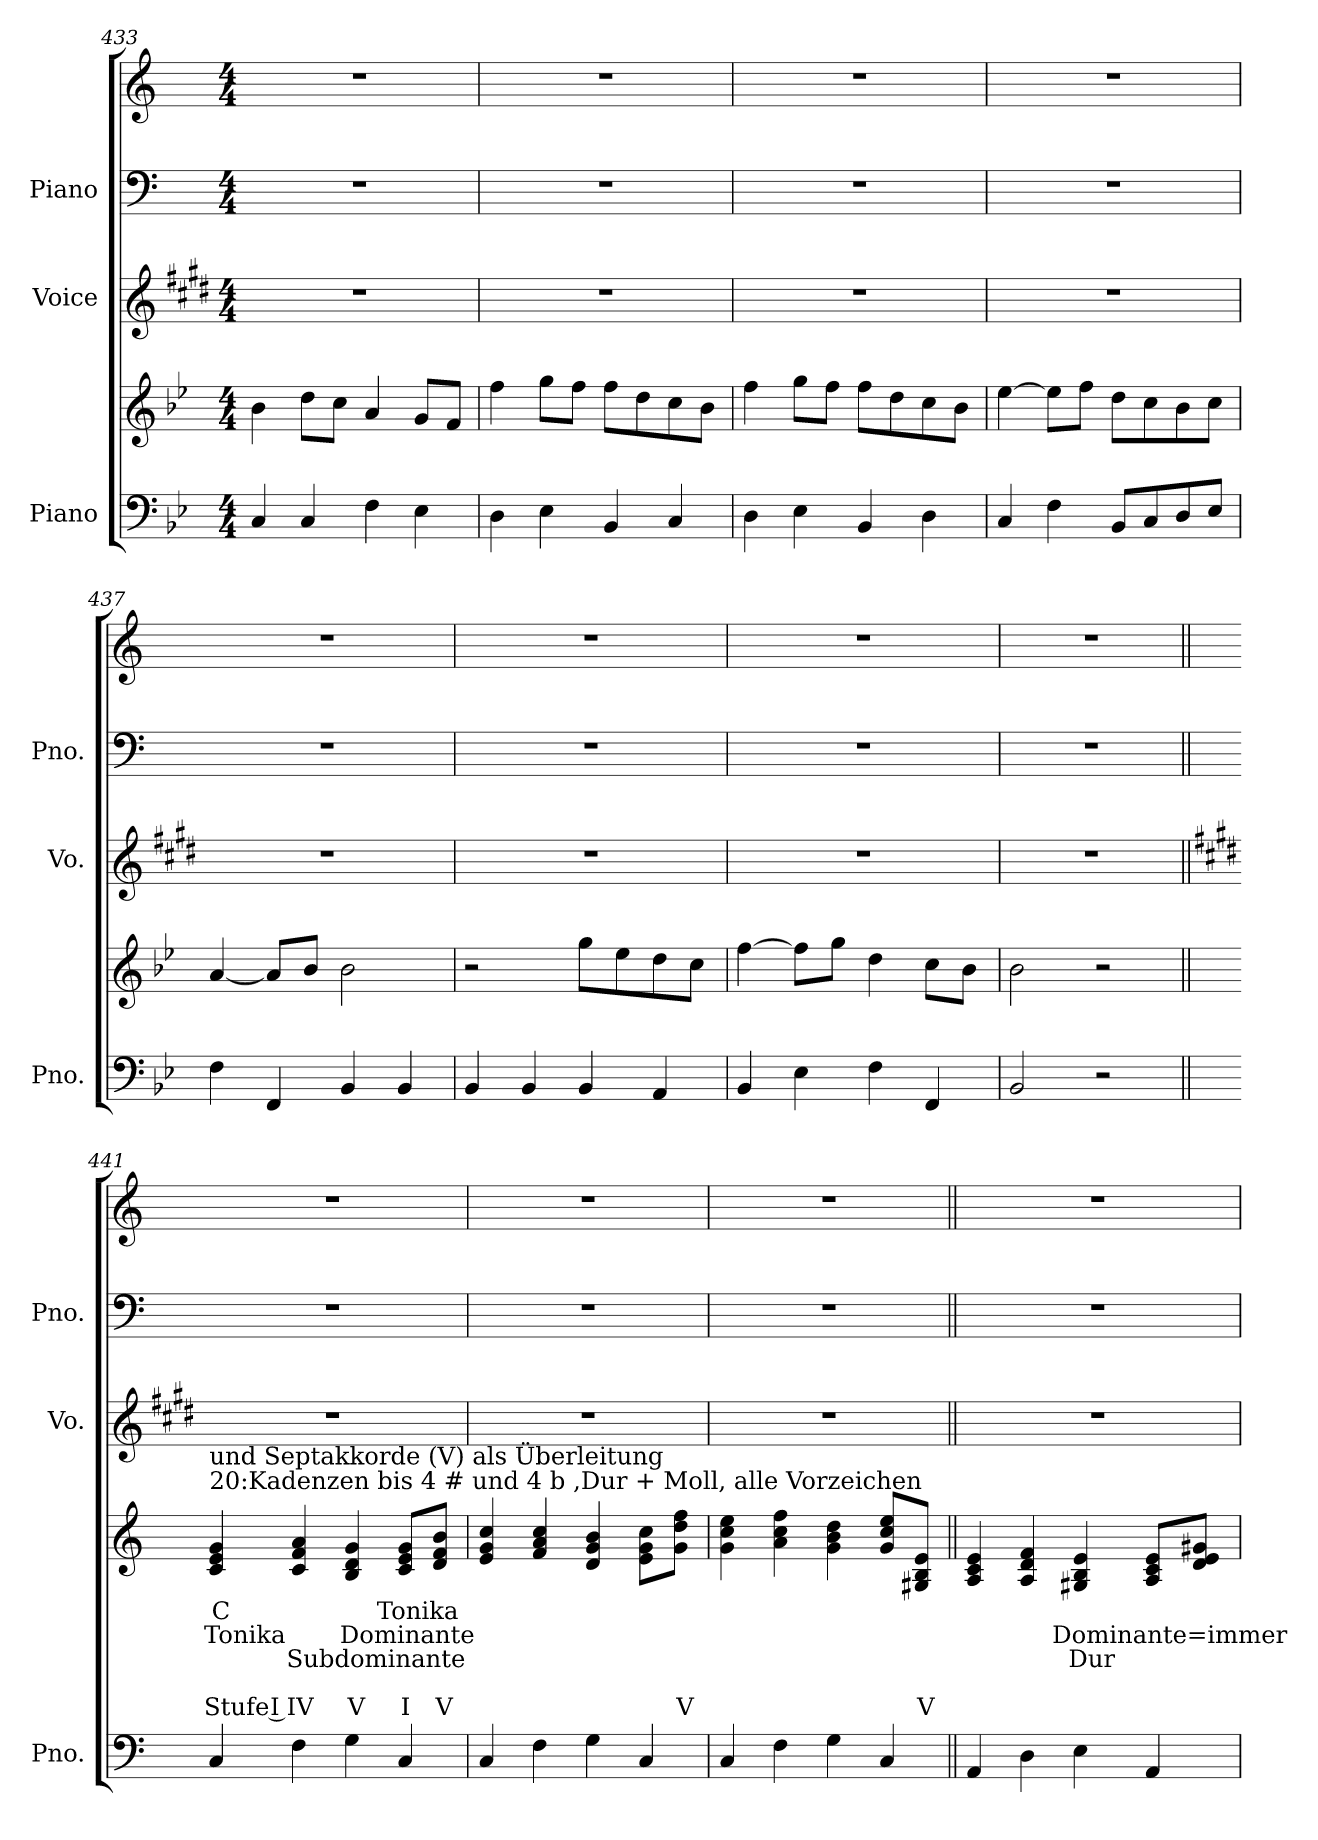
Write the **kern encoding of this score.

**kern	**kern	**text	**text	**text	**text	**text	**kern	**kern	**kern
*part3	*part3	*part3	*part3	*part3	*part3	*part3	*part2	*part1	*part1
*staff5	*staff4	*staff4	*staff4	*staff4	*staff4	*staff4	*staff3	*staff2	*staff1
*I"Piano	*	*	*	*	*	*	*I"Voice	*I"Piano	*
*I'Pno.	*	*	*	*	*	*	*I'Vo.	*I'Pno.	*
*clefF4	*clefG2	*	*	*	*	*	*clefG2	*clefF4	*clefG2
*k[b-e-]	*k[b-e-]	*	*	*	*	*	*k[f#c#g#d#]	*k[]	*k[]
*M4/4	*M4/4	*	*	*	*	*	*M4/4	*M4/4	*M4/4
=433	=433	=433	=433	=433	=433	=433	=433	=433	=433
4C/	4b-\	.	.	.	.	.	1r	1r	1r
4C/	8dd\L	.	.	.	.	.	.	.	.
.	8cc\J	.	.	.	.	.	.	.	.
4F\	4a/	.	.	.	.	.	.	.	.
4E-\	8g/L	.	.	.	.	.	.	.	.
.	8f/J	.	.	.	.	.	.	.	.
!!LO:LB:g=z
=434	=434	=434	=434	=434	=434	=434	=434	=434	=434
4D\	4ff\	.	.	.	.	.	1r	1r	1r
4E-\	8gg\L	.	.	.	.	.	.	.	.
.	8ff\J	.	.	.	.	.	.	.	.
4BB-/	8ff\L	.	.	.	.	.	.	.	.
.	8dd\	.	.	.	.	.	.	.	.
4C/	8cc\	.	.	.	.	.	.	.	.
.	8b-\J	.	.	.	.	.	.	.	.
=435	=435	=435	=435	=435	=435	=435	=435	=435	=435
4D\	4ff\	.	.	.	.	.	1r	1r	1r
4E-\	8gg\L	.	.	.	.	.	.	.	.
.	8ff\J	.	.	.	.	.	.	.	.
4BB-/	8ff\L	.	.	.	.	.	.	.	.
.	8dd\	.	.	.	.	.	.	.	.
4D\	8cc\	.	.	.	.	.	.	.	.
.	8b-\J	.	.	.	.	.	.	.	.
=436	=436	=436	=436	=436	=436	=436	=436	=436	=436
4C/	[4ee-\	.	.	.	.	.	1r	1r	1r
4F\	8ee-\L]	.	.	.	.	.	.	.	.
.	8ff\J	.	.	.	.	.	.	.	.
8BB-/L	8dd\L	.	.	.	.	.	.	.	.
8C/	8cc\	.	.	.	.	.	.	.	.
8D/	8b-\	.	.	.	.	.	.	.	.
8E-/J	8cc\J	.	.	.	.	.	.	.	.
=437	=437	=437	=437	=437	=437	=437	=437	=437	=437
4F\	[4a/	.	.	.	.	.	1r	1r	1r
4FF/	8a/L]	.	.	.	.	.	.	.	.
.	8b-/J	.	.	.	.	.	.	.	.
4BB-/	2b-\	.	.	.	.	.	.	.	.
4BB-/	.	.	.	.	.	.	.	.	.
=438	=438	=438	=438	=438	=438	=438	=438	=438	=438
4BB-/	2r	.	.	.	.	.	1r	1r	1r
4BB-/	.	.	.	.	.	.	.	.	.
4BB-/	8gg\L	.	.	.	.	.	.	.	.
.	8ee-\	.	.	.	.	.	.	.	.
4AA/	8dd\	.	.	.	.	.	.	.	.
.	8cc\J	.	.	.	.	.	.	.	.
!!LO:LB:g=z
=439	=439	=439	=439	=439	=439	=439	=439	=439	=439
4BB-/	[4ff\	.	.	.	.	.	1r	1r	1r
4E-\	8ff\L]	.	.	.	.	.	.	.	.
.	8gg\J	.	.	.	.	.	.	.	.
4F\	4dd\	.	.	.	.	.	.	.	.
4FF/	8cc\L	.	.	.	.	.	.	.	.
.	8b-\J	.	.	.	.	.	.	.	.
=440	=440	=440	=440	=440	=440	=440	=440	=440	=440
2BB-/	2b-\	.	.	.	.	.	1r	1r	1r
2r	2r	.	.	.	.	.	.	.	.
!!LO:PB:g=z
=441||	=441||	=441||	=441||	=441||	=441||	=441||	=441||	=441||	=441||
*k[]	*k[]	*	*	*	*	*	*	*	*
!	!LO:TX:a:t=20&colon;Kadenzen bis 4 # und 4 b ,Dur + Moll, alle Vorzeichen	!	!	!	!	!	!	!	!
!	!LO:TX:a:t=und Septakkorde (V) als Überleitung	!	!	!	!	!	!	!	!
!	!	!LO:LY:b	!LO:LY:b	!	!	!LO:LY:b	!	!	!
4C/	4c/ 4e/ 4g/	C	Tonika	.	.	Stufe I	1r	1r	1r
!	!	!	!	!LO:LY:b	!	!LO:LY:b	!	!	!
4F\	4c/ 4f/ 4a/	.	.	Subdominante	.	IV	.	.	.
!	!	!	!LO:LY:b	!	!	!LO:LY:b	!	!	!
4G\	4B/ 4d/ 4g/	.	Dominante	.	.	V	.	.	.
!	!	!LO:LY:b	!	!	!	!LO:LY:b	!	!	!
4C/	8c/ 8e/ 8g/L	Tonika	.	.	.	I	.	.	.
!	!	!	!	!	!	!LO:LY:b	!	!	!
.	8d/ 8f/ 8b/J	.	.	.	.	V	.	.	.
=442	=442	=442	=442	=442	=442	=442	=442	=442	=442
4C/	4e/ 4g/ 4cc/	.	.	.	.	.	1r	1r	1r
4F\	4f/ 4a/ 4cc/	.	.	.	.	.	.	.	.
4G\	4d/ 4g/ 4b/	.	.	.	.	.	.	.	.
4C/	8e\ 8g\ 8cc\L	.	.	.	.	.	.	.	.
!	!	!	!	!	!	!LO:LY:b	!	!	!
.	8g\ 8dd\ 8ff\J	.	.	.	.	V	.	.	.
=443	=443	=443	=443	=443	=443	=443	=443	=443	=443
4C/	4g\ 4cc\ 4ee\	.	.	.	.	.	1r	1r	1r
4F\	4a\ 4cc\ 4ff\	.	.	.	.	.	.	.	.
4G\	4g\ 4b\ 4dd\	.	.	.	.	.	.	.	.
4C/	8g/ 8cc/ 8ee/L	.	.	.	.	.	.	.	.
!	!	!	!	!	!	!LO:LY:b	!	!	!
.	8G#X/ 8B/ 8e/J	.	.	.	.	V	.	.	.
!!LO:LB:g=z
=444||	=444||	=444||	=444||	=444||	=444||	=444||	=444||	=444||	=444||
4AA/	4A/ 4c/ 4e/	.	.	.	.	.	1r	1r	1r
4D\	4A/ 4d/ 4f/	.	.	.	.	.	.	.	.
!	!	!	!LO:LY:b	!LO:LY:b	!	!	!	!	!
4E\	4G#X/ 4B/ 4e/	.	Dominante=immer	Dur	.	.	.	.	.
4AA/	8A/ 8c/ 8e/L	.	.	.	.	.	.	.	.
.	8d/ 8e/ 8g#X/J	.	.	.	.	.	.	.	.
=	=	=	=	=	=	=	=	=	=
*-	*-	*-	*-	*-	*-	*-	*-	*-	*-
